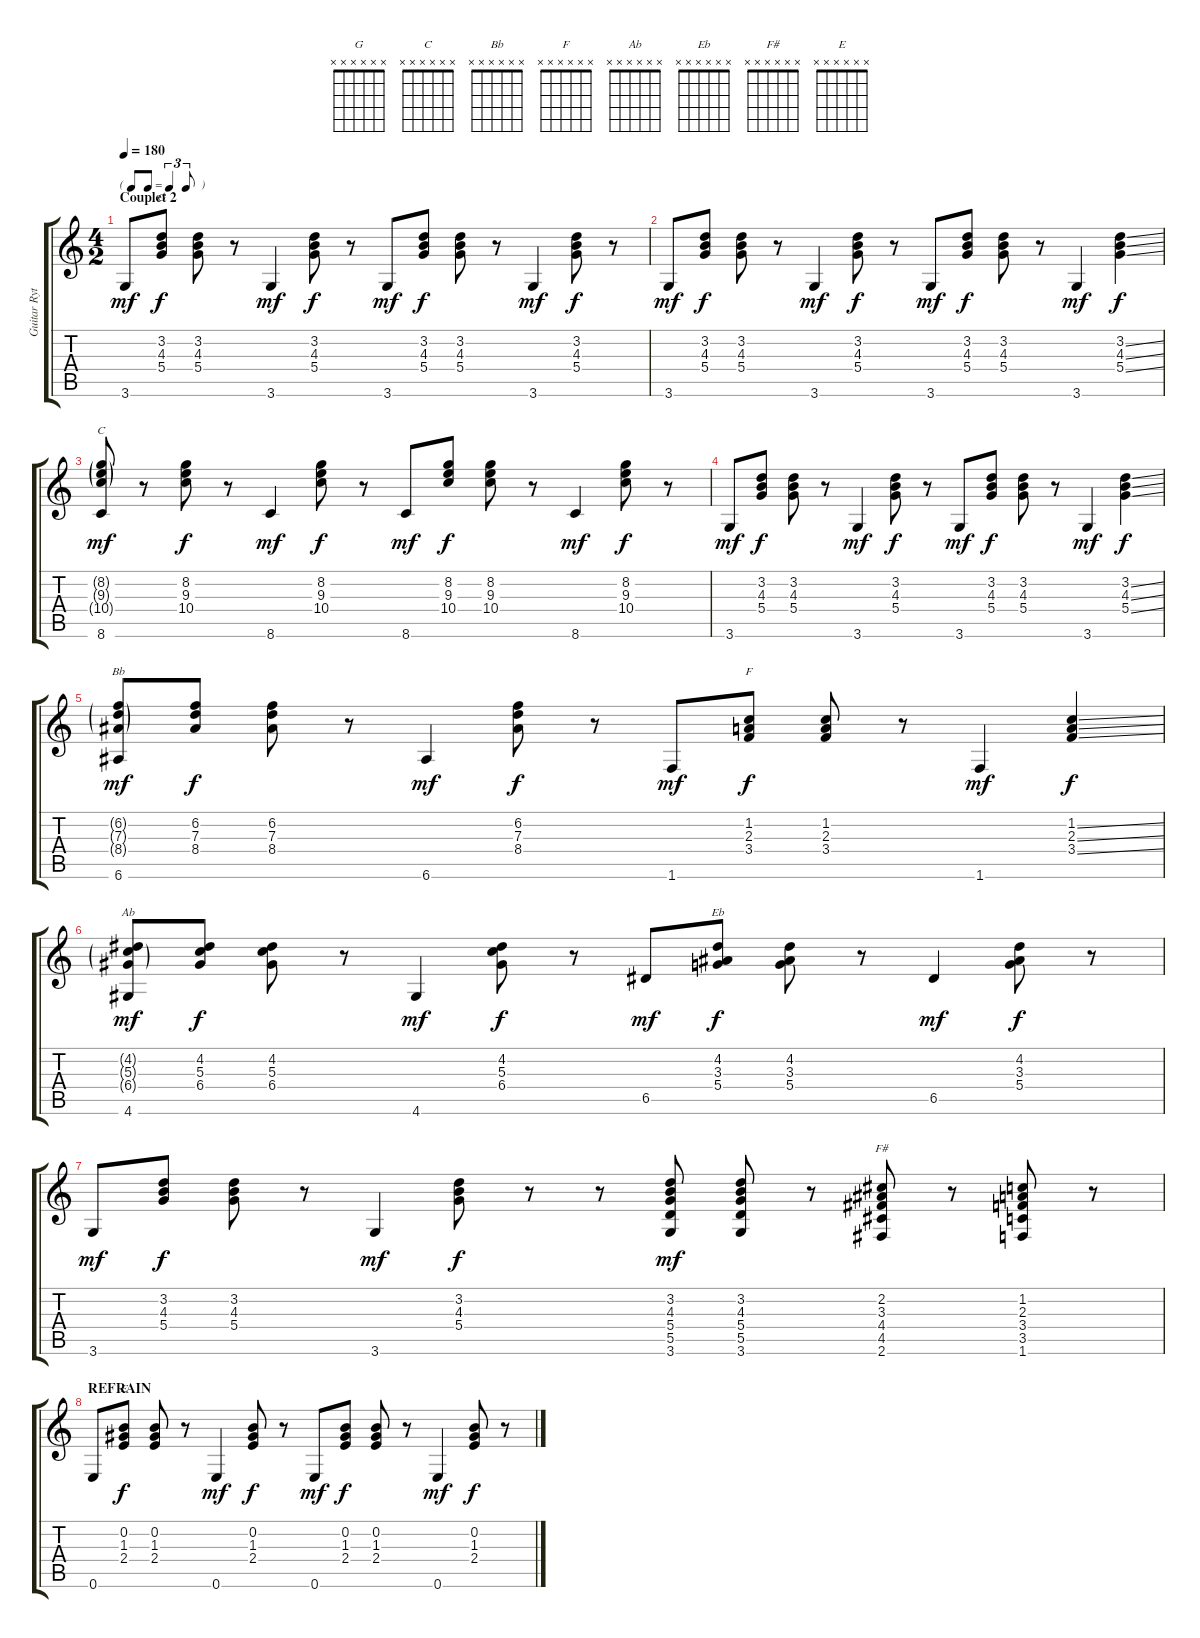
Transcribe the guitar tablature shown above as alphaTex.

\track ("Guitar Rythm" "Guitar Ryt") {instrument electricguitarclean}
\staff {score tabs}
\tuning (E4 B3 G3 D3 A2 E2) {hide}
\chord ("G" x x x x x x) {firstfret 0}
\chord ("C" x x x x x x) {firstfret 0}
\chord ("Bb" x x x x x x) {firstfret 0}
\chord ("F" x x x x x x) {firstfret 0}
\chord ("Ab" x x x x x x) {firstfret 0}
\chord ("Eb" x x x x x x) {firstfret 0}
\chord ("F#" x x x x x x) {firstfret 0}
\chord ("E" x x x x x x) {firstfret 0}
\ts (4 2)
\tf triplet8th
\section ("" "Couplet 2")
\tempo 180
\clef g2
\ks c
3.6.8{dy mf} (3.2 4.3 5.4).8{ch "G" dy f} (3.2 4.3 5.4).8 r.8 3.6.4{dy mf} (3.2 4.3 5.4).8{dy f} r.8 3.6.8{dy mf} (3.2 4.3 5.4).8{dy f} (3.2 4.3 5.4).8 r.8 3.6.4{dy mf} (3.2 4.3 5.4).8{dy f} r.8 |
3.6.8{dy mf} (3.2 4.3 5.4).8{dy f} (3.2 4.3 5.4).8 r.8 3.6.4{dy mf} (3.2 4.3 5.4).8{dy f} r.8 3.6.8{dy mf} (3.2 4.3 5.4).8{dy f} (3.2 4.3 5.4).8 r.8 3.6.4{dy mf} (3.2{ss} 4.3{ss} 5.4{ss}).4{dy f} |
(8.2{g} 9.3{g} 10.4{g} 8.6).8{ch "C" dy mf} r.8 (8.2 9.3 10.4).8{dy f} r.8 8.6.4{dy mf} (8.2 9.3 10.4).8{dy f} r.8 8.6.8{dy mf} (8.2 9.3 10.4).8{dy f} (8.2 9.3 10.4).8 r.8 8.6.4{dy mf} (8.2 9.3 10.4).8{dy f} r.8 |
3.6.8{dy mf} (3.2 4.3 5.4).8{dy f} (3.2 4.3 5.4).8 r.8 3.6.4{dy mf} (3.2 4.3 5.4).8{dy f} r.8 3.6.8{dy mf} (3.2 4.3 5.4).8{dy f} (3.2 4.3 5.4).8 r.8 3.6.4{dy mf} (3.2{ss} 4.3{ss} 5.4{ss}).4{dy f} |
(6.2{g} 7.3{g} 8.4{g} 6.6).8{ch "Bb" dy mf} (6.2 7.3 8.4).8{dy f} (6.2 7.3 8.4).8 r.8 6.6.4{dy mf} (6.2 7.3 8.4).8{dy f} r.8 1.6.8{dy mf} (1.2 2.3 3.4).8{ch "F" dy f} (1.2 2.3 3.4).8 r.8 1.6.4{dy mf} (1.2{ss} 2.3{ss} 3.4{ss}).4{dy f} |
(4.2{g} 5.3{g} 6.4{g} 4.6).8{ch "Ab" dy mf} (4.2 5.3 6.4).8{dy f} (4.2 5.3 6.4).8 r.8 4.6.4{dy mf} (4.2 5.3 6.4).8{dy f} r.8 6.5.8{dy mf} (4.2 3.3 5.4).8{ch "Eb" dy f} (4.2 3.3 5.4).8 r.8 6.5.4{dy mf} (4.2 3.3 5.4).8{dy f} r.8 |
3.6.8{dy mf} (3.2 4.3 5.4).8{dy f} (3.2 4.3 5.4).8 r.8 3.6.4{dy mf} (3.2 4.3 5.4).8{dy f} r.8 r.8 (3.2 4.3 5.4 5.5 3.6).8{dy mf} (3.2 4.3 5.4 5.5 3.6).8 r.8 (2.2 3.3 4.4 4.5 2.6).8{ch "F#"} r.8 (1.2 2.3 3.4 3.5 1.6).8 r.8 |
\section ("" "REFRAIN")
0.6.8 (0.2 1.3 2.4).8{ch "E" dy f} (0.2 1.3 2.4).8 r.8 0.6.4{dy mf} (0.2 1.3 2.4).8{dy f} r.8 0.6.8{dy mf} (0.2 1.3 2.4).8{dy f} (0.2 1.3 2.4).8 r.8 0.6.4{dy mf} (0.2 1.3 2.4).8{dy f} r.8
